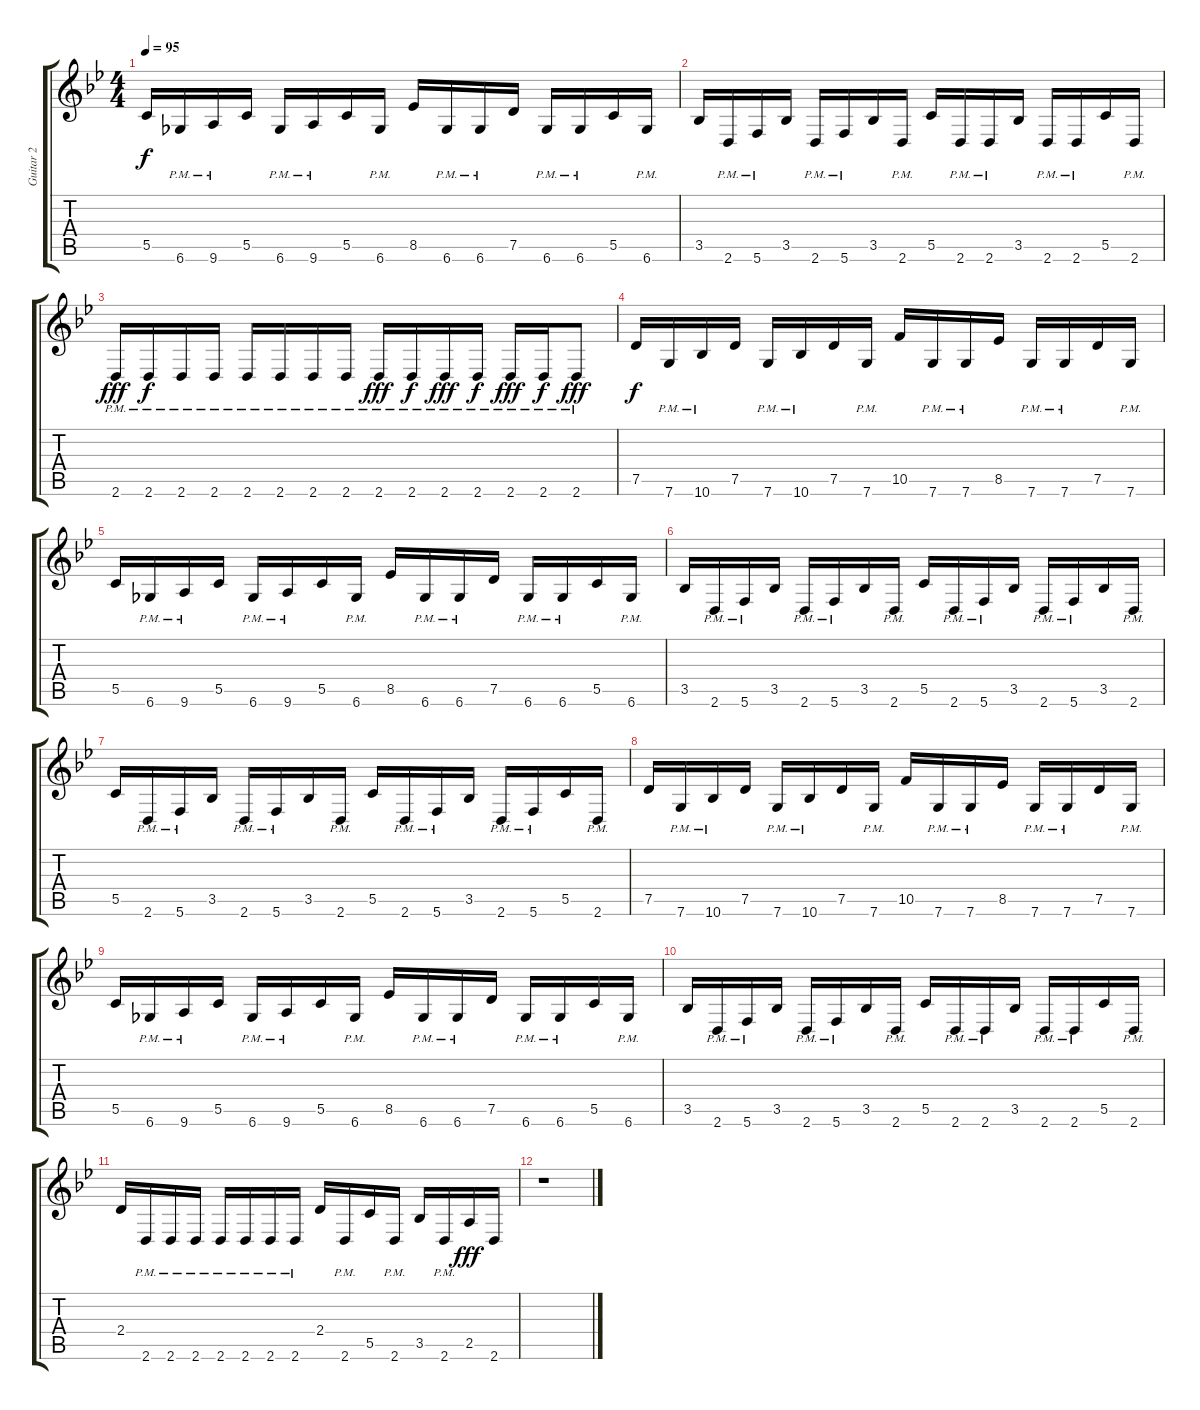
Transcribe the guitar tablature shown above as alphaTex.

\track ("Guitar 2" "Guitar 2") {instrument distortionguitar}
\staff {score tabs}
\tuning (D4 A3 F3 C3 G2 C2) {hide}
\ts (4 4)
\tempo 95
\clef g2
\ks gminor
5.5.16{dy f} 6.6{pm}.16 9.6{pm}.16 5.5.16 6.6{pm}.16 9.6{pm}.16 5.5.16 6.6{pm}.16 8.5.16 6.6{pm}.16 6.6{pm}.16 7.5.16 6.6{pm}.16 6.6{pm}.16 5.5.16 6.6{pm}.16 |
3.5.16 2.6{pm}.16 5.6{pm}.16 3.5.16 2.6{pm}.16 5.6{pm}.16 3.5.16 2.6{pm}.16 5.5.16 2.6{pm}.16 2.6{pm}.16 3.5.16 2.6{pm}.16 2.6{pm}.16 5.5.16 2.6{pm}.16 |
2.6{pm}.16{dy fff} 2.6{pm}.16{dy f} 2.6{pm}.16 2.6{pm}.16 2.6{pm}.16 2.6{pm}.16 2.6{pm}.16 2.6{pm}.16 2.6{pm}.16{dy fff} 2.6{pm}.16{dy f} 2.6{pm}.16{dy fff} 2.6{pm}.16{dy f} 2.6{pm}.16{dy fff} 2.6{pm}.16{dy f} 2.6{pm}.8{dy fff} |
7.5.16{dy f} 7.6{pm}.16 10.6{pm}.16 7.5.16 7.6{pm}.16 10.6{pm}.16 7.5.16 7.6{pm}.16 10.5.16 7.6{pm}.16 7.6{pm}.16 8.5.16 7.6{pm}.16 7.6{pm}.16 7.5.16 7.6{pm}.16 |
5.5.16 6.6{pm}.16 9.6{pm}.16 5.5.16 6.6{pm}.16 9.6{pm}.16 5.5.16 6.6{pm}.16 8.5.16 6.6{pm}.16 6.6{pm}.16 7.5.16 6.6{pm}.16 6.6{pm}.16 5.5.16 6.6{pm}.16 |
3.5.16 2.6{pm}.16 5.6{pm}.16 3.5.16 2.6{pm}.16 5.6{pm}.16 3.5.16 2.6{pm}.16 5.5.16 2.6{pm}.16 5.6{pm}.16 3.5.16 2.6{pm}.16 5.6{pm}.16 3.5.16 2.6{pm}.16 |
5.5.16 2.6{pm}.16 5.6{pm}.16 3.5.16 2.6{pm}.16 5.6{pm}.16 3.5.16 2.6{pm}.16 5.5.16 2.6{pm}.16 5.6{pm}.16 3.5.16 2.6{pm}.16 5.6{pm}.16 5.5.16 2.6{pm}.16 |
7.5.16 7.6{pm}.16 10.6{pm}.16 7.5.16 7.6{pm}.16 10.6{pm}.16 7.5.16 7.6{pm}.16 10.5.16 7.6{pm}.16 7.6{pm}.16 8.5.16 7.6{pm}.16 7.6{pm}.16 7.5.16 7.6{pm}.16 |
5.5.16 6.6{pm}.16 9.6{pm}.16 5.5.16 6.6{pm}.16 9.6{pm}.16 5.5.16 6.6{pm}.16 8.5.16 6.6{pm}.16 6.6{pm}.16 7.5.16 6.6{pm}.16 6.6{pm}.16 5.5.16 6.6{pm}.16 |
3.5.16 2.6{pm}.16 5.6{pm}.16 3.5.16 2.6{pm}.16 5.6{pm}.16 3.5.16 2.6{pm}.16 5.5.16 2.6{pm}.16 2.6{pm}.16 3.5.16 2.6{pm}.16 2.6{pm}.16 5.5.16 2.6{pm}.16 |
2.4.16 2.6{pm}.16 2.6{pm}.16 2.6{pm}.16 2.6{pm}.16 2.6{pm}.16 2.6{pm}.16 2.6{pm}.16 2.4.16 2.6{pm}.16 5.5.16 2.6{pm}.16 3.5.16 2.6{pm}.16 2.5.16{dy fff} 2.6.16 |
r.1
